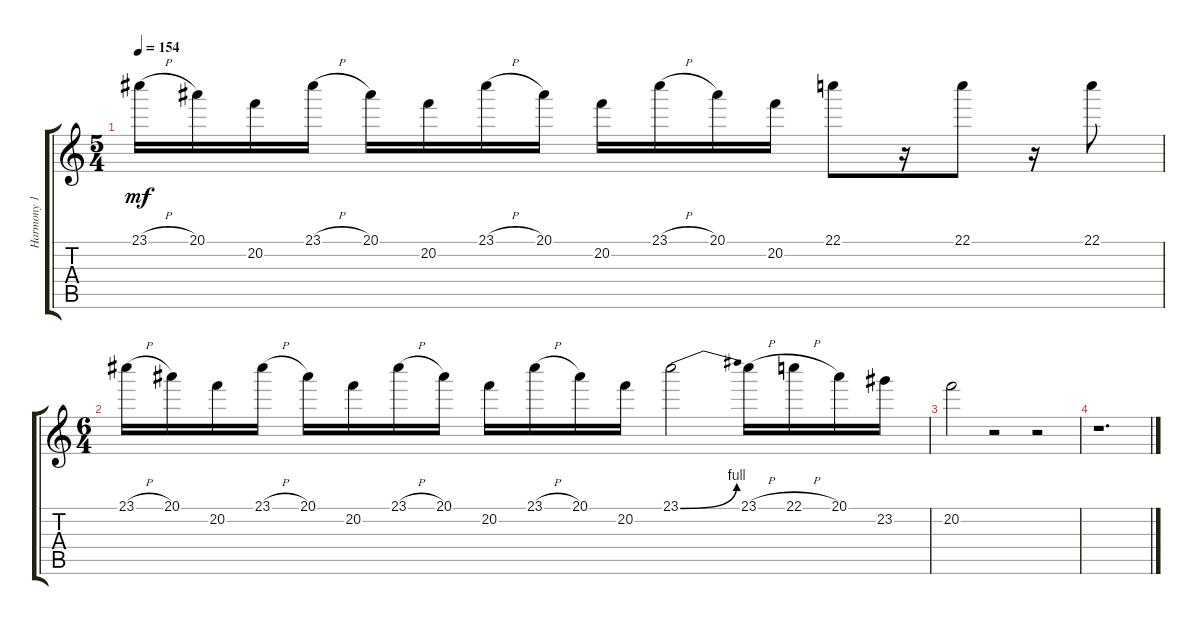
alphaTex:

\track ("Harmony 1" "Harmony 1") {instrument overdrivenguitar}
\staff {score tabs}
\tuning (D4 A3 F3 C3 G2 C2) {hide}
\ts (5 4)
\tempo 154
\clef g2
\ks aminor
23.1{h}.16{dy mf} 20.1.16 20.2.16 23.1{h}.16 20.1.16 20.2.16 23.1{h}.16 20.1.16 20.2.16 23.1{h}.16 20.1.16 20.2.16 22.1.8 r.16 22.1.8 r.16 22.1.8 |
\ts (6 4)
23.1{h}.16 20.1.16 20.2.16 23.1{h}.16 20.1.16 20.2.16 23.1{h}.16 20.1.16 20.2.16 23.1{h}.16 20.1.16 20.2.16 23.1{be (bend 0 0 60 4)}.2 23.1{h}.16 22.1{h}.16 20.1.16 23.2.16 |
20.2.2 r.2 r.2 |
r.1{d}
